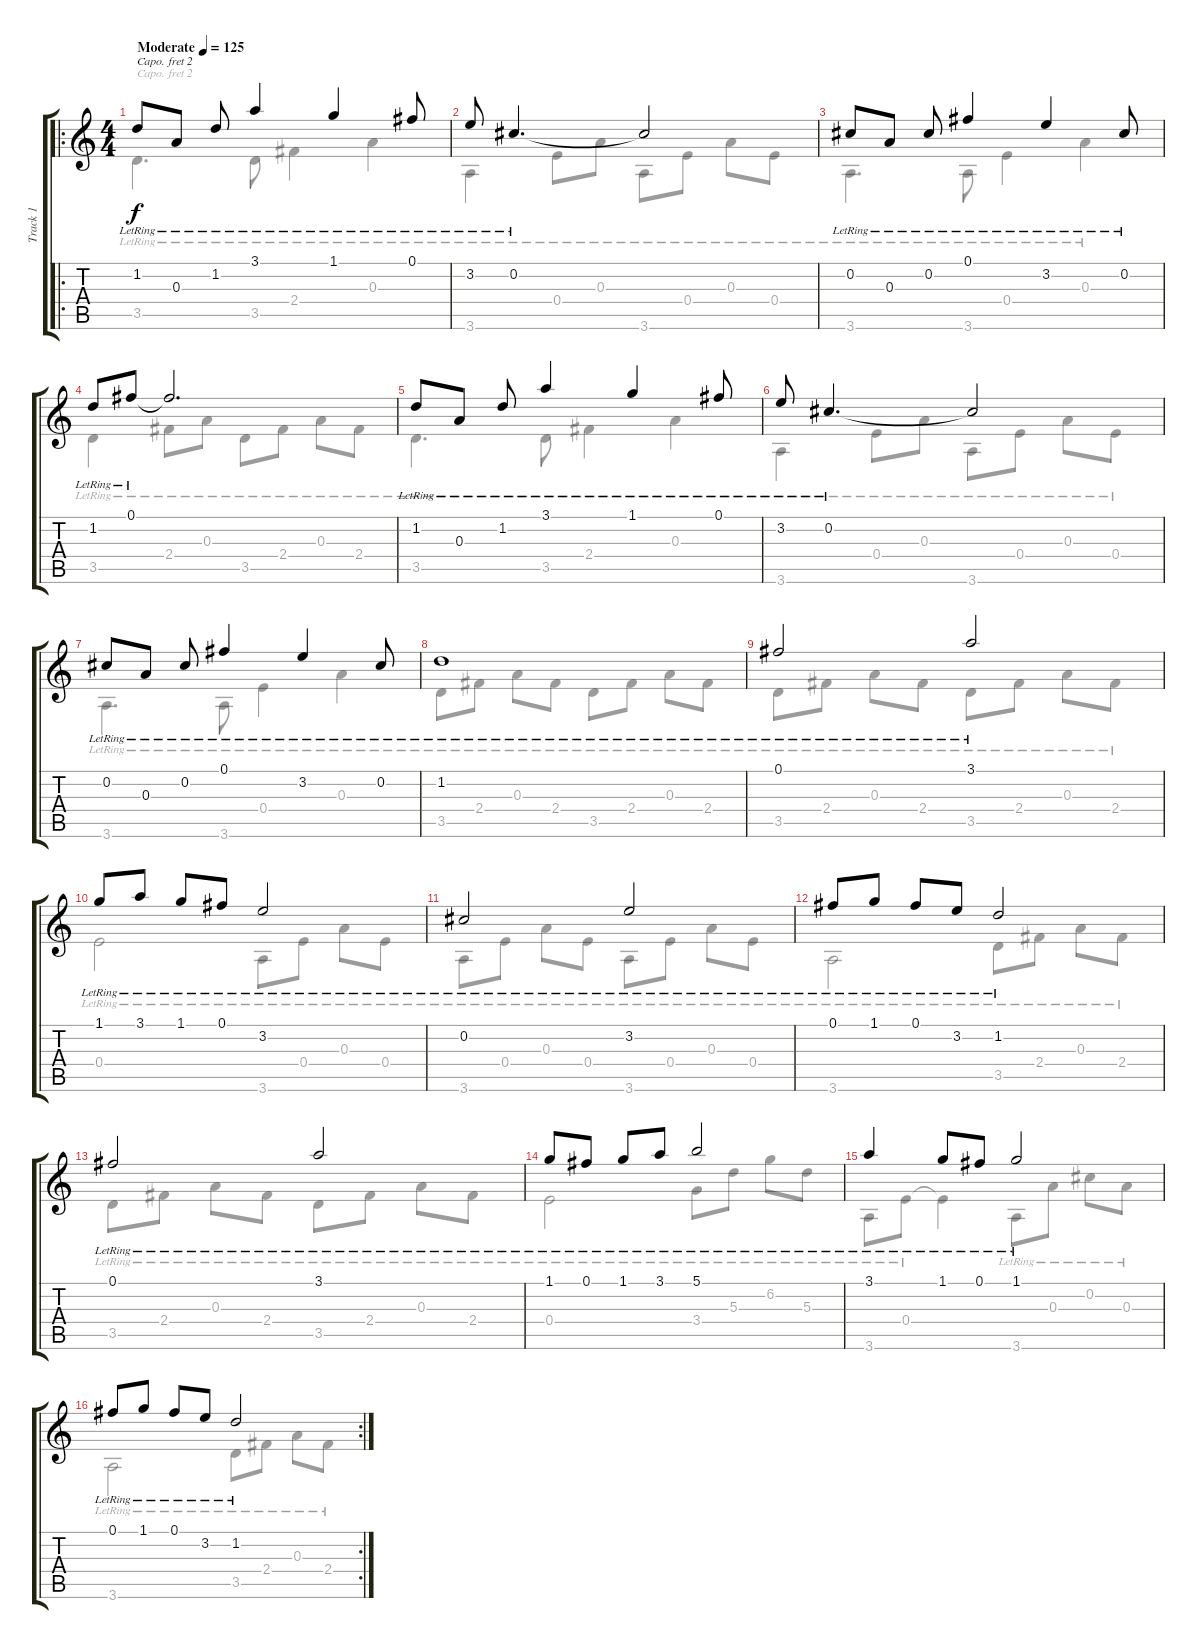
\track ("Track 1" "Track 1") {instrument acousticguitarsteel}
\staff {score tabs}
\capo 2
\tuning (E4 B3 G3 D3 A2 E2) {hide}
\voice
\ro
\ts (4 4)
\tempo (125 "Moderate")
\clef g2
\ks c
1.2{lr}.8{dy f instrument acousticguitarsteel} 0.3{lr}.8 1.2{lr}.8 3.1{lr}.4 1.1{lr}.4 0.1{lr}.8 |
3.2{lr}.8 0.2{lr}.4{d} 0.2{t}.2 |
0.2{lr}.8 0.3{lr}.8 0.2{lr}.8 0.1{lr}.4 3.2{lr}.4 0.2{lr}.8 |
1.2{lr}.8 0.1{lr}.8 0.1{t}.2{d} |
1.2{lr}.8 0.3{lr}.8 1.2{lr}.8 3.1{lr}.4 1.1{lr}.4 0.1{lr}.8 |
3.2{lr}.8 0.2{lr}.4{d} 0.2{t}.2 |
0.2{lr}.8 0.3{lr}.8 0.2{lr}.8 0.1{lr}.4 3.2{lr}.4 0.2{lr}.8 |
1.2{lr}.1 |
0.1{lr}.2 3.1{lr}.2 |
1.1{lr}.8 3.1{lr}.8 1.1{lr}.8 0.1{lr}.8 3.2{lr}.2 |
0.2{lr}.2 3.2{lr}.2 |
0.1{lr}.8 1.1{lr}.8 0.1{lr}.8 3.2{lr}.8 1.2{lr}.2 |
0.1{lr}.2 3.1{lr}.2 |
1.1{lr}.8 0.1{lr}.8 1.1{lr}.8 3.1{lr}.8 5.1{lr}.2 |
3.1{lr}.4 1.1{lr}.8 0.1{lr}.8 1.1{lr}.2 |
\rc 2
0.1{lr}.8 1.1{lr}.8 0.1{lr}.8 3.2{lr}.8 1.2{lr}.2
\voice
\clef g2
\ottava regular
\simile none
\ks c
3.5{lr}.4{d dy f} 3.5{lr}.8 2.4{lr}.4 0.3{lr}.4 |
3.6{lr}.4 0.4{lr}.8 0.3{lr}.8 3.6{lr}.8 0.4{lr}.8 0.3{lr}.8 0.4{lr}.8 |
3.6{lr}.4{d} 3.6{lr}.8 0.4{lr}.4 0.3{lr}.4 |
3.5{lr}.4 2.4{lr}.8 0.3{lr}.8 3.5{lr}.8 2.4{lr}.8 0.3{lr}.8 2.4{lr}.8 |
3.5{lr}.4{d} 3.5{lr}.8 2.4{lr}.4 0.3{lr}.4 |
3.6{lr}.4 0.4{lr}.8 0.3{lr}.8 3.6{lr}.8 0.4{lr}.8 0.3{lr}.8 0.4{lr}.8 |
3.6{lr}.4{d} 3.6{lr}.8 0.4{lr}.4 0.3{lr}.4 |
3.5{lr}.8 2.4{lr}.8 0.3{lr}.8 2.4{lr}.8 3.5{lr}.8 2.4{lr}.8 0.3{lr}.8 2.4{lr}.8 |
3.5{lr}.8 2.4{lr}.8 0.3{lr}.8 2.4{lr}.8 3.5{lr}.8 2.4{lr}.8 0.3{lr}.8 2.4{lr}.8 |
0.4{lr}.2 3.6{lr}.8 0.4{lr}.8 0.3{lr}.8 0.4{lr}.8 |
3.6{lr}.8 0.4{lr}.8 0.3{lr}.8 0.4{lr}.8 3.6{lr}.8 0.4{lr}.8 0.3{lr}.8 0.4{lr}.8 |
3.6{lr}.2 3.5{lr}.8 2.4{lr}.8 0.3{lr}.8 2.4{lr}.8 |
3.5{lr}.8 2.4{lr}.8 0.3{lr}.8 2.4{lr}.8 3.5{lr}.8 2.4{lr}.8 0.3{lr}.8 2.4{lr}.8 |
0.4{lr}.2 3.4{lr}.8 5.3{lr}.8 6.2{lr}.8 5.3{lr}.8 |
3.6{lr}.8 0.4{lr}.8 0.4{t}.4 3.6{lr}.8 0.3{lr}.8 0.2{lr}.8 0.3{lr}.8 |
3.6{lr}.2 3.5{lr}.8 2.4{lr}.8 0.3{lr}.8 2.4{lr}.8
